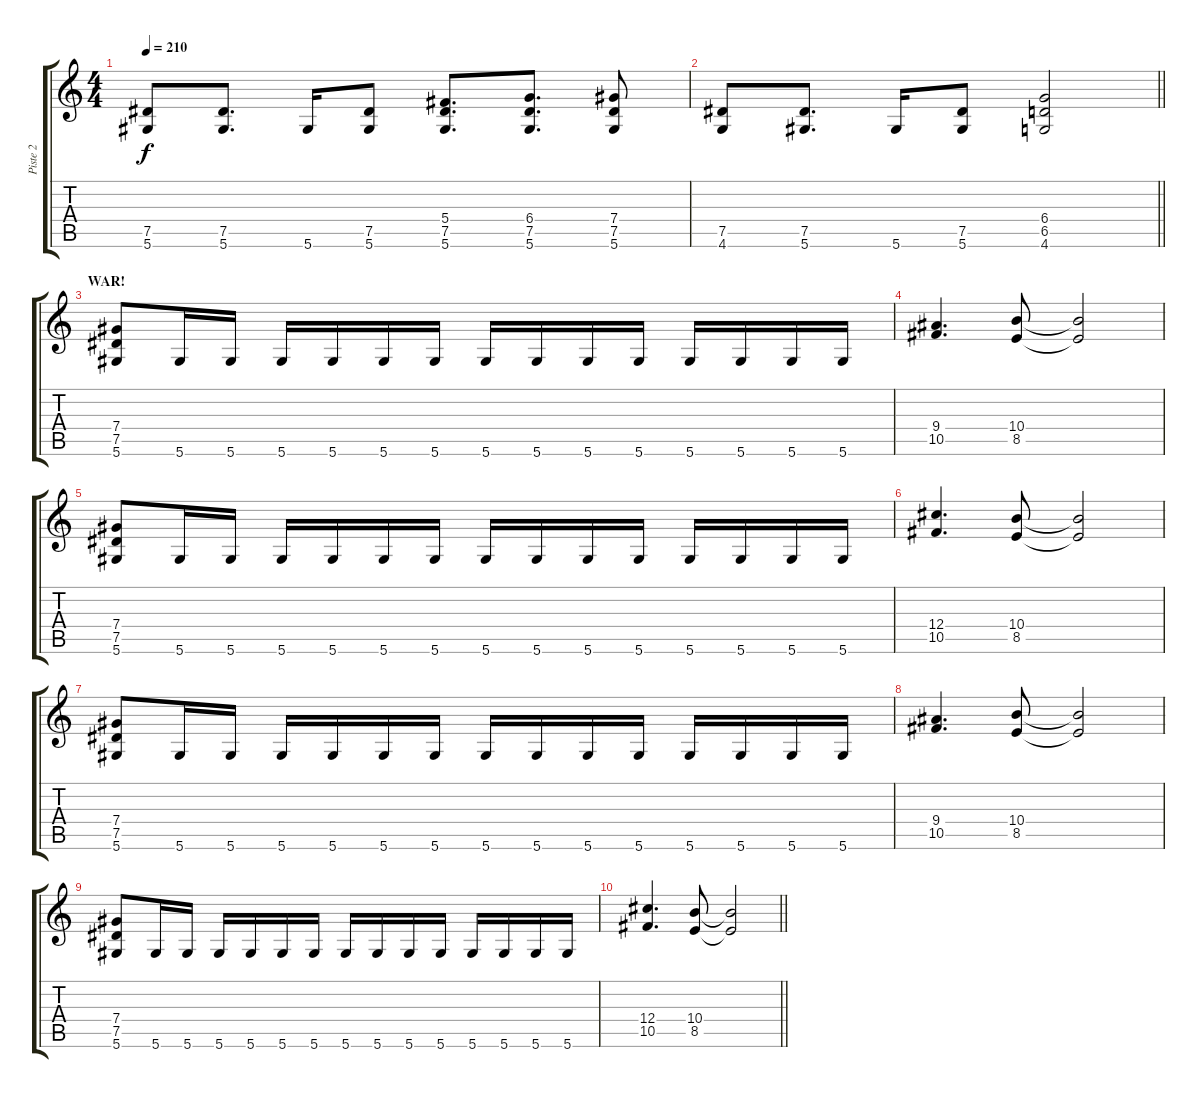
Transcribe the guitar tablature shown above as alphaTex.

\track ("Piste 2" "Piste 2") {instrument distortionguitar}
\staff {score tabs}
\tuning (Eb4 Bb3 Gb3 Db3 Ab2 Eb2) {hide}
\ts (4 4)
\tempo 210
\clef g2
\ks c
(7.5 5.6).8{dy f} (7.5 5.6).8{d} 5.6.16 (7.5 5.6).8 (5.4 7.5 5.6).8{d} (6.4 7.5 5.6).8{d} (7.4 7.5 5.6).8 |
\barLineRight lightlight
(7.5 4.6).8 (7.5 5.6).8{d} 5.6.16 (7.5 5.6).8 (6.4 6.5 4.6).2 |
\section ("" "WAR!")
(7.4 7.5 5.6).8 5.6.16 5.6.16 5.6.16 5.6.16 5.6.16 5.6.16 5.6.16 5.6.16 5.6.16 5.6.16 5.6.16 5.6.16 5.6.16 5.6.16 |
(9.4 10.5).4{d} (10.4 8.5).8 (10.4{t} 8.5{t}).2 |
(7.4 7.5 5.6).8 5.6.16 5.6.16 5.6.16 5.6.16 5.6.16 5.6.16 5.6.16 5.6.16 5.6.16 5.6.16 5.6.16 5.6.16 5.6.16 5.6.16 |
(12.4 10.5).4{d} (10.4 8.5).8 (10.4{t} 8.5{t}).2 |
(7.4 7.5 5.6).8 5.6.16 5.6.16 5.6.16 5.6.16 5.6.16 5.6.16 5.6.16 5.6.16 5.6.16 5.6.16 5.6.16 5.6.16 5.6.16 5.6.16 |
(9.4 10.5).4{d} (10.4 8.5).8 (10.4{t} 8.5{t}).2 |
(7.4 7.5 5.6).8 5.6.16 5.6.16 5.6.16 5.6.16 5.6.16 5.6.16 5.6.16 5.6.16 5.6.16 5.6.16 5.6.16 5.6.16 5.6.16 5.6.16 |
\barLineRight lightlight
(12.4 10.5).4{d} (10.4 8.5).8 (10.4{t} 8.5{t}).2
